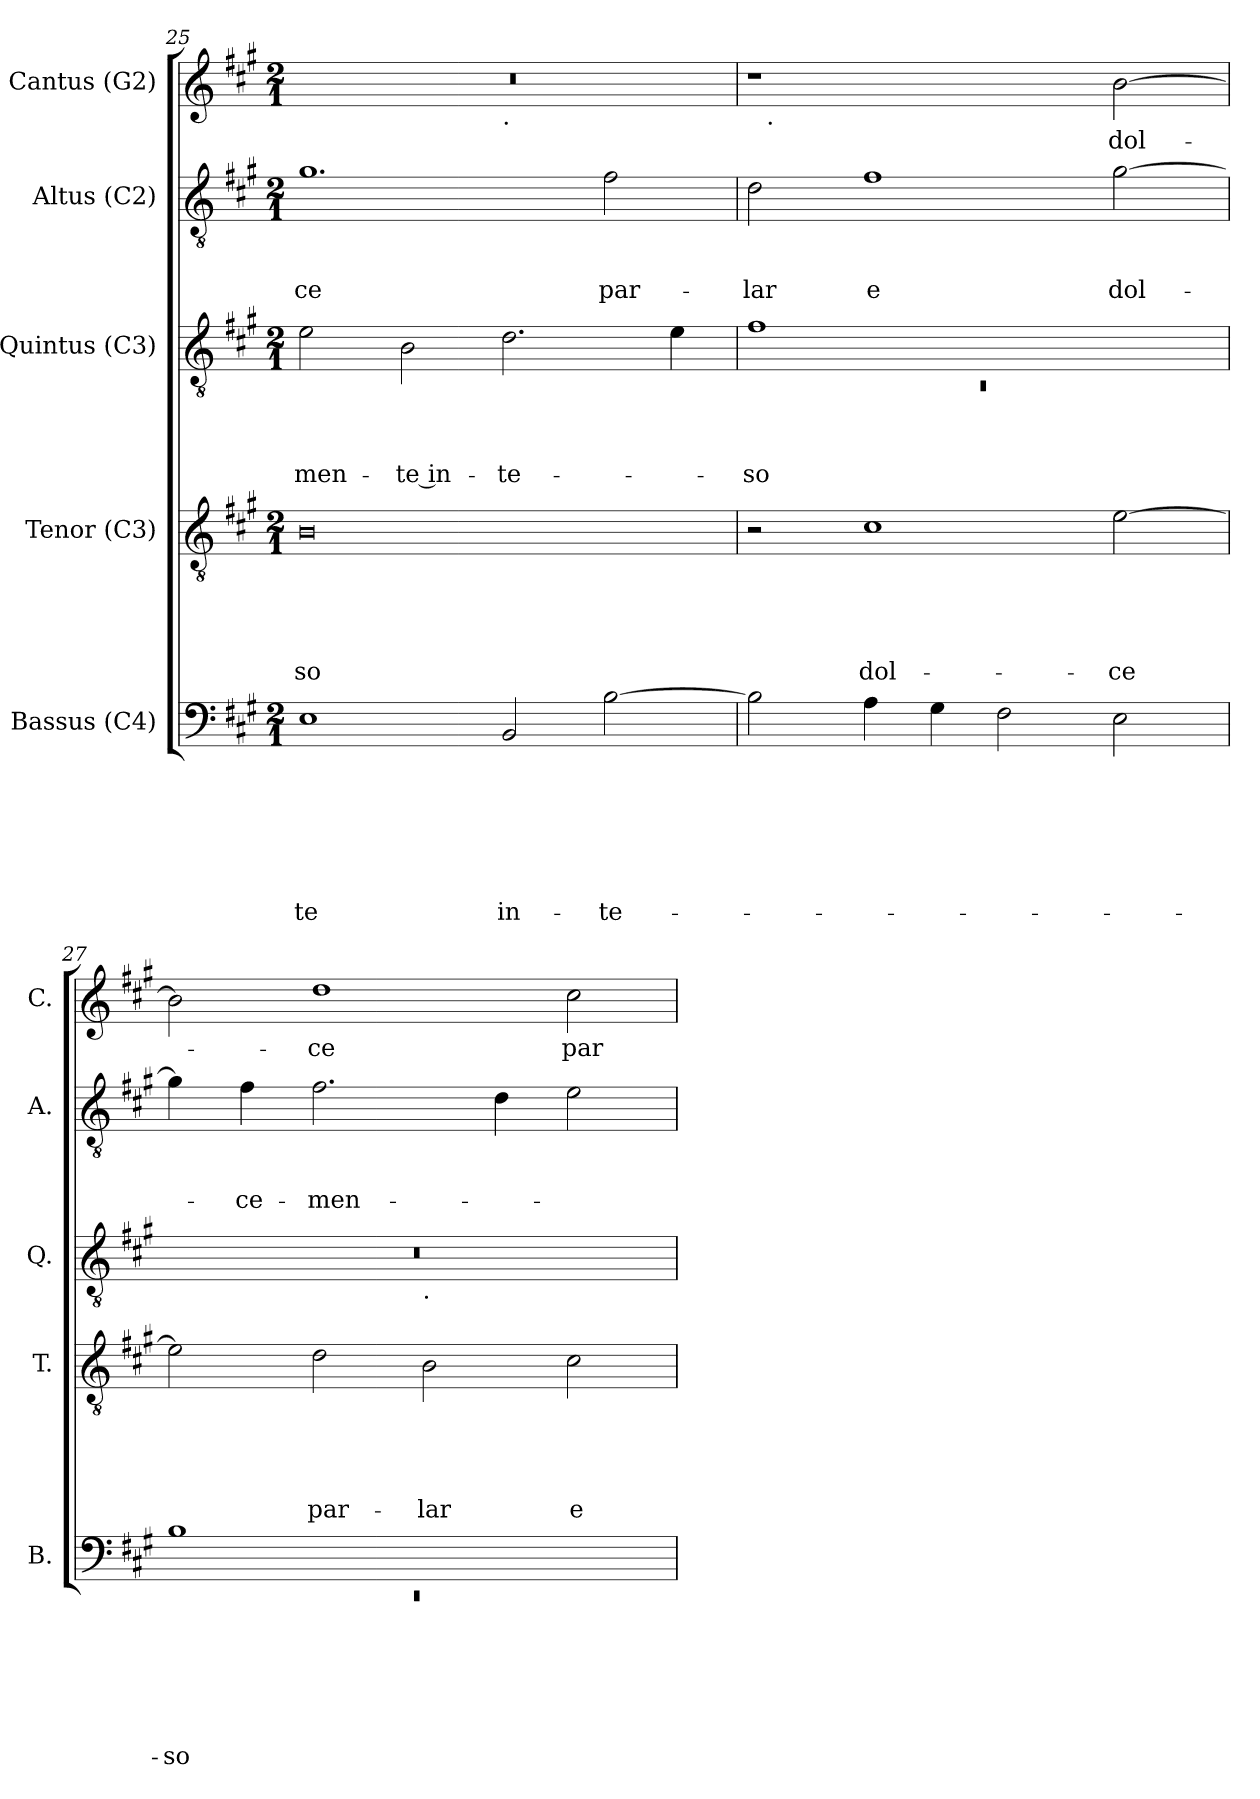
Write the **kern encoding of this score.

**kern	**text	**text	**text	**text	**text	**text	**text	**kern	**text	**text	**text	**text	**text	**kern	**text	**text	**text	**text	**kern	**text	**text	**text	**kern	**text
*part5	*part5	*part5	*part5	*part5	*part5	*part5	*part5	*part4	*part4	*part4	*part4	*part4	*part4	*part3	*part3	*part3	*part3	*part3	*part2	*part2	*part2	*part2	*part1	*part1
*staff5	*staff5	*staff5	*staff5	*staff5	*staff5	*staff5	*staff5	*staff4	*staff4	*staff4	*staff4	*staff4	*staff4	*staff3	*staff3	*staff3	*staff3	*staff3	*staff2	*staff2	*staff2	*staff2	*staff1	*staff1
*I"Bassus (C4)	*	*	*	*	*	*	*	*I"Tenor (C3)	*	*	*	*	*	*I"Quintus (C3)	*	*	*	*	*I"Altus (C2)	*	*	*	*I"Cantus (G2)	*
*I'B.	*	*	*	*	*	*	*	*I'T.	*	*	*	*	*	*I'Q.	*	*	*	*	*I'A.	*	*	*	*I'C.	*
!!LO:PB:g=z
*clefF4	*	*	*	*	*	*	*	*clefGv2	*	*	*	*	*	*clefGv2	*	*	*	*	*clefGv2	*	*	*	*clefG2	*
*k[f#c#g#]	*	*	*	*	*	*	*	*k[f#c#g#]	*	*	*	*	*	*k[f#c#g#]	*	*	*	*	*k[f#c#g#]	*	*	*	*k[f#c#g#]	*
*A:	*	*	*	*	*	*	*	*A:	*	*	*	*	*	*A:	*	*	*	*	*A:	*	*	*	*A:	*
*M2/1	*	*	*	*	*	*	*	*M2/1	*	*	*	*	*	*M2/1	*	*	*	*	*M2/1	*	*	*	*M2/1	*
=25	=25	=25	=25	=25	=25	=25	=25	=25	=25	=25	=25	=25	=25	=25	=25	=25	=25	=25	=25	=25	=25	=25	=25	=25
!	!	!	!	!	!	!	!LO:LY:b	!	!	!	!	!	!LO:LY:b:rj	!	!	!	!	!LO:LY:b	!	!	!	!LO:LY:b	!	!
*	*	*	*	*	*	*	*	*	*	*	*	*	*	*	*	*	*	*	*	*	*	*	*^	*
1E	.	.	.	.	.	.	-te	0B	.	.	.	.	-so	2e\	.	.	.	-men-	1.g#	.	.	-ce	0r	1ryy	.
!	!	!	!	!	!	!	!	!	!	!	!	!	!	!	!	!	!	!LO:LY:b:rj	!	!	!	!	!	!	!
.	.	.	.	.	.	.	.	.	.	.	.	.	.	2B\	.	.	.	-te in-	.	.	.	.	.	.	.
!	!	!	!	!	!	!	!	!	!	!	!	!	!	!	!	!	!	!	!	!	!	!	!	!LO:TX:b:t=.	!
!	!	!	!	!	!	!	!LO:LY:b	!	!	!	!	!	!	!	!	!	!	!LO:LY:b	!	!	!	!	!	!	!
2BB/	.	.	.	.	.	.	in-	.	.	.	.	.	.	2.d\	.	.	.	-te-	.	.	.	.	.	1ryy	.
!	!	!	!	!	!	!	!LO:LY:b	!	!	!	!	!	!	!	!	!	!	!	!	!	!	!LO:LY:b	!	!	!
[>2B\	.	.	.	.	.	.	-te-	.	.	.	.	.	.	.	.	.	.	.	2f#\	.	.	par-	.	.	.
.	.	.	.	.	.	.	.	.	.	.	.	.	.	4e\	.	.	.	.	.	.	.	.	.	.	.
=26	=26	=26	=26	=26	=26	=26	=26	=26	=26	=26	=26	=26	=26	=26	=26	=26	=26	=26	=26	=26	=26	=26	=26	=26	=26
*	*	*	*	*	*	*	*	*	*	*	*	*	*	*^	*	*	*	*	*	*	*	*	*	*	*
!	!	!	!	!	!	!	!	!	!	!	!	!	!	!	!LO:N:vis=1	!	!	!	!LO:LY:b	!	!	!	!LO:LY:b	!	!	!
2B\]	.	.	.	.	.	.	.	2r	.	.	.	.	.	1f#	0rC	.	.	.	-so	2d\	.	.	-lar	1r	32ryy	.
!	!	!	!	!	!	!	!	!	!	!	!	!	!	!	!	!	!	!	!	!	!	!	!	!	!LO:TX:b:t=.	!
.	.	.	.	.	.	.	.	.	.	.	.	.	.	.	.	.	.	.	.	.	.	.	.	.	1ryy	.
!	!	!	!	!	!	!	!	!	!	!	!	!	!LO:LY:b	!	!	!	!	!	!	!	!	!	!LO:LY:b:rj	!	!	!
4A\	.	.	.	.	.	.	.	1c#	.	.	.	.	dol-	.	.	.	.	.	.	1f#	.	.	e	.	.	.
4G#\	.	.	.	.	.	.	.	.	.	.	.	.	.	.	.	.	.	.	.	.	.	.	.	.	.	.
2F#\	.	.	.	.	.	.	.	.	.	.	.	.	.	1ryy	.	.	.	.	.	.	.	.	.	2ryy	.	.
.	.	.	.	.	.	.	.	.	.	.	.	.	.	.	.	.	.	.	.	.	.	.	.	.	2ryy	.
!	!	!	!	!	!	!	!	!	!	!	!	!	!LO:LY:b	!	!	!	!	!	!	!	!	!	!LO:LY:b	!	!	!LO:LY:b
2E\	.	.	.	.	.	.	.	[>2e\	.	.	.	.	-ce	.	.	.	.	.	.	[>2g#\	.	.	dol-	[>2b\	.	dol-
.	.	.	.	.	.	.	.	.	.	.	.	.	.	.	.	.	.	.	.	.	.	.	.	.	4...ryy	.
=27	=27	=27	=27	=27	=27	=27	=27	=27	=27	=27	=27	=27	=27	=27	=27	=27	=27	=27	=27	=27	=27	=27	=27	=27	=27	=27
*^	*	*	*	*	*	*	*	*	*	*	*	*	*	*	*	*	*	*	*	*	*	*	*	*	*	*
!	!LO:N:vis=1	!	!	!	!	!	!	!LO:LY:b	!	!	!	!	!	!	!	!	!	!	!	!	!	!	!	!	!	!	!
*	*	*	*	*	*	*	*	*	*	*	*	*	*	*	*	*	*	*	*	*	*	*	*	*	*v	*v	*
1B	0rEE	.	.	.	.	.	.	-so	2e\]	.	.	.	.	.	0r	1ryy	.	.	.	.	4g#\]	.	.	.	2b\]	.
!	!	!	!	!	!	!	!	!	!	!	!	!	!	!	!	!	!	!	!	!	!	!	!	!LO:LY:b	!	!
.	.	.	.	.	.	.	.	.	.	.	.	.	.	.	.	.	.	.	.	.	4f#\	.	.	-ce-	.	.
!	!	!	!	!	!	!	!	!	!	!	!	!	!	!LO:LY:b	!	!	!	!	!	!	!	!	!	!LO:LY:b	!	!LO:LY:b
.	.	.	.	.	.	.	.	.	2d\	.	.	.	.	par-	.	.	.	.	.	.	2.f#\	.	.	-men-	1dd	-ce
!	!	!	!	!	!	!	!	!	!	!	!	!	!	!	!	!LO:TX:b:t=.	!	!	!	!	!	!	!	!	!	!
!	!	!	!	!	!	!	!	!	!	!	!	!	!	!LO:LY:b	!	!	!	!	!	!	!	!	!	!	!	!
1ryy	.	.	.	.	.	.	.	.	2B\	.	.	.	.	-lar	.	1ryy	.	.	.	.	.	.	.	.	.	.
.	.	.	.	.	.	.	.	.	.	.	.	.	.	.	.	.	.	.	.	.	4d\	.	.	.	.	.
!	!	!	!	!	!	!	!	!	!	!	!	!	!	!LO:LY:b	!	!	!	!	!	!	!	!	!	!	!	!LO:LY:b
.	.	.	.	.	.	.	.	.	2c#\	.	.	.	.	e	.	.	.	.	.	.	2e\	.	.	.	2cc#\	par-
*v	*v	*	*	*	*	*	*	*	*	*	*	*	*	*	*v	*v	*	*	*	*	*	*	*	*	*	*
=	=	=	=	=	=	=	=	=	=	=	=	=	=	=	=	=	=	=	=	=	=	=	=	=
*-	*-	*-	*-	*-	*-	*-	*-	*-	*-	*-	*-	*-	*-	*-	*-	*-	*-	*-	*-	*-	*-	*-	*-	*-
